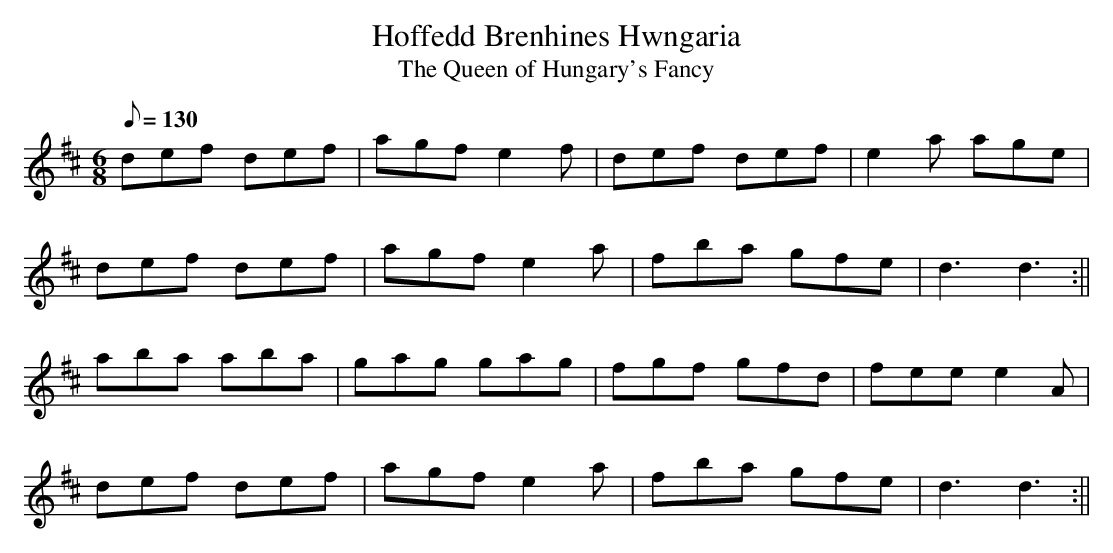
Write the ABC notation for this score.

X:1
T:Hoffedd Brenhines Hwngaria
T:The Queen of Hungary's Fancy
M:6/8
L:1/8
Q:130
K:D
def def|agfe2f|def def|e2a age|
def def|agfe2a|fba gfe|d3d3:||
aba aba|gag gag|fgf gfd|feee2A|
def def|agfe2a|fba gfe|d3d3:||
